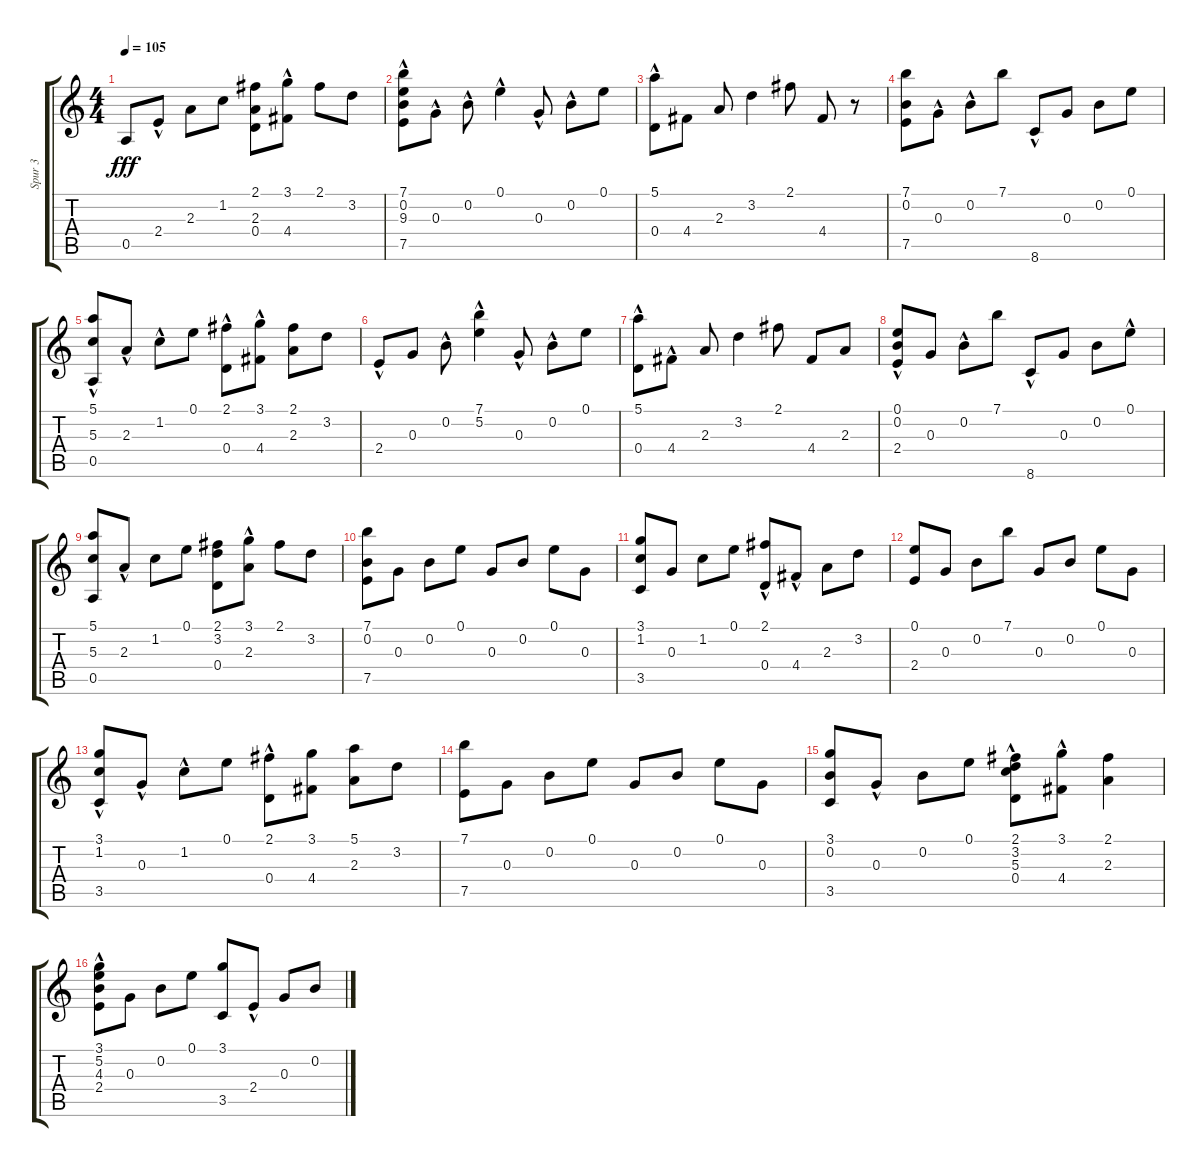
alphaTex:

\track ("Spur 3" "Spur 3") {instrument acousticguitarsteel}
\staff {score tabs}
\tuning (E4 B3 G3 D3 A2 E2) {hide}
\ts (4 4)
\tempo 105
\clef g2
\ks c
0.5.8{dy fff} 2.4{hac}.8 2.3.8 1.2.8 (2.1 2.3 0.4).8 (3.1 4.4{hac}).8 2.1.8 3.2.8 |
(7.1{hac} 0.2 9.3 7.5{hac}).8 0.3{hac}.8 0.2{hac}.8 0.1{hac}.4 0.3{hac}.8 0.2{hac}.8 0.1.8 |
(5.1{hac} 0.4{hac}).8 4.4.8 2.3.8 3.2.4 2.1.8 4.4.8 r.8 |
(7.1 0.2 7.5).8 0.3{hac}.8 0.2{hac}.8 7.1.8 8.6{hac}.8 0.3.8 0.2.8 0.1.8 |
(5.1{hac} 5.3 0.5).8 2.3{hac}.8 1.2{hac}.8 0.1.8 (2.1 0.4{hac}).8 (3.1 4.4{hac}).8 (2.1 2.3).8 3.2.8 |
2.4{hac}.8 0.3.8 0.2{hac}.8 (7.1 5.2{hac}).4 0.3{hac}.8 0.2{hac}.8 0.1.8 |
(5.1 0.4{hac}).8 4.4{hac}.8 2.3.8 3.2.4 2.1.8 4.4.8 2.3.8 |
(0.1{hac} 0.2 2.4).8 0.3.8 0.2{hac}.8 7.1.8 8.6{hac}.8 0.3.8 0.2.8 0.1{hac}.8 |
(5.1 5.3 0.5).8 2.3{hac}.8 1.2.8 0.1.8 (2.1 3.2 0.4).8 (3.1 2.3{hac}).8 2.1.8 3.2.8 |
(7.1 0.2 7.5).8 0.3.8 0.2.8 0.1.8 0.3.8 0.2.8 0.1.8 0.3.8 |
(3.1 1.2 3.5).8 0.3.8 1.2.8 0.1.8 (2.1{hac} 0.4).8 4.4{hac}.8 2.3.8 3.2.8 |
(0.1 2.4).8 0.3.8 0.2.8 7.1.8 0.3.8 0.2.8 0.1.8 0.3.8 |
(3.1{hac} 1.2 3.5).8 0.3{hac}.8 1.2{hac}.8 0.1.8 (2.1 0.4{hac}).8 (3.1 4.4).8 (5.1 2.3).8 3.2.8 |
(7.1 7.5).8 0.3.8 0.2.8 0.1.8 0.3.8 0.2.8 0.1.8 0.3.8 |
(3.1 0.2 3.5).8 0.3{hac}.8 0.2.8 0.1.8 (2.1 3.2 5.3{hac} 0.4).8 (3.1 4.4{hac}).8 (2.1 2.3).4 |
(3.1{hac} 5.2 4.3 2.4).8 0.3.8 0.2.8 0.1.8 (3.1 3.5).8 2.4{hac}.8 0.3.8 0.2.8
